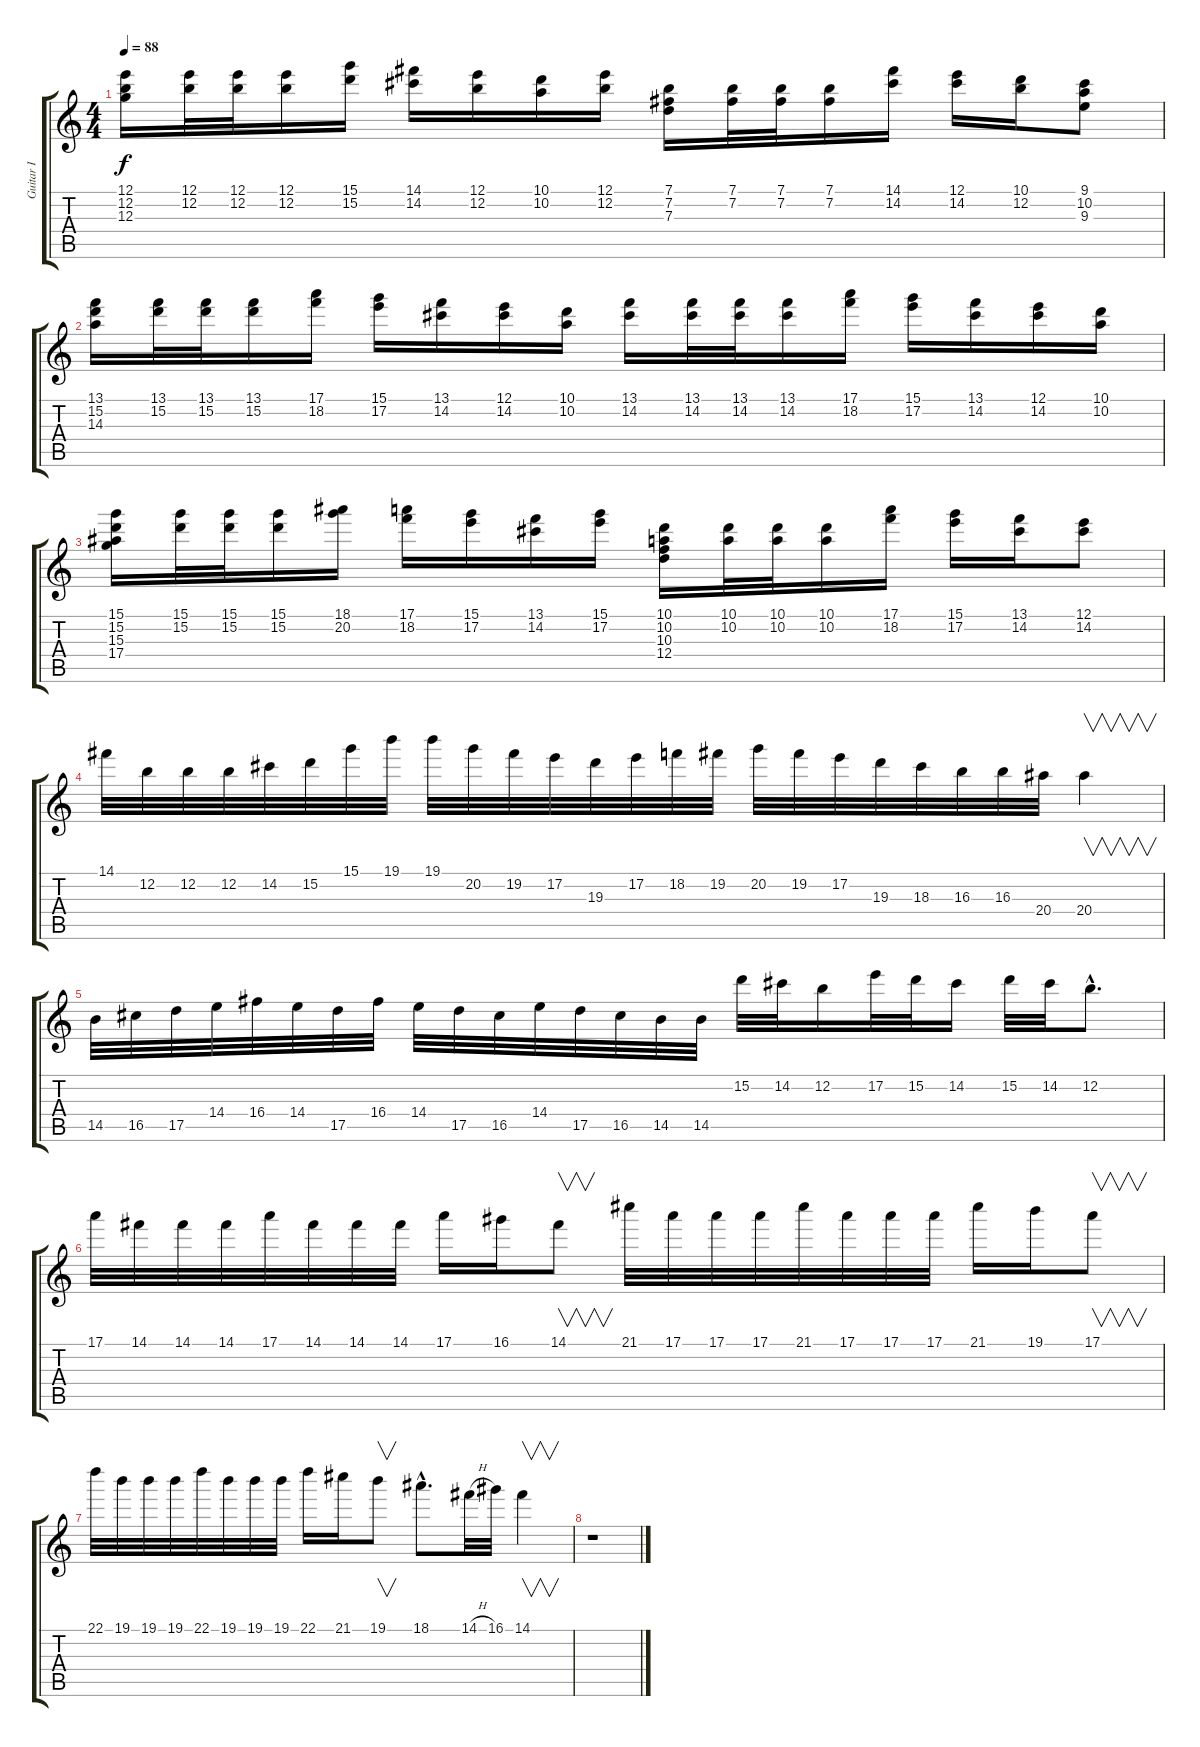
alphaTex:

\track ("Guitar I" "Guitar I") {instrument distortionguitar}
\staff {score tabs}
\tuning (E4 B3 G3 D3 A2 E2) {hide}
\ts (4 4)
\tempo 88
\clef g2
\ks c
(12.1 12.2 12.3).16{dy f} (12.1 12.2).32 (12.1 12.2).32 (12.1 12.2).16 (15.1 15.2).16 (14.1 14.2).16 (12.1 12.2).16 (10.1 10.2).16 (12.1 12.2).16 (7.1 7.2 7.3).16 (7.1 7.2).32 (7.1 7.2).32 (7.1 7.2).16 (14.1 14.2).16 (12.1 14.2).16 (10.1 12.2).16 (9.1 10.2 9.3).8 |
(13.1 15.2 14.3).16 (13.1 15.2).32 (13.1 15.2).32 (13.1 15.2).16 (17.1 18.2).16 (15.1 17.2).16 (13.1 14.2).16 (12.1 14.2).16 (10.1 10.2).16 (13.1 14.2).16 (13.1 14.2).32 (13.1 14.2).32 (13.1 14.2).16 (17.1 18.2).16 (15.1 17.2).16 (13.1 14.2).16 (12.1 14.2).16 (10.1 10.2).16 |
(15.1 15.2 15.3 17.4).16 (15.1 15.2).32 (15.1 15.2).32 (15.1 15.2).16 (18.1 20.2).16 (17.1 18.2).16 (15.1 17.2).16 (13.1 14.2).16 (15.1 17.2).16 (10.1 10.2 10.3 12.4).16 (10.1 10.2).32 (10.1 10.2).32 (10.1 10.2).16 (17.1 18.2).16 (15.1 17.2).16 (13.1 14.2).16 (12.1 14.2).8 |
14.1.32 12.2.32 12.2.32 12.2.32 14.2.32 15.2.32 15.1.32 19.1.32 19.1.32 20.2.32 19.2.32 17.2.32 19.3.32 17.2.32 18.2.32 19.2.32 20.2.32 19.2.32 17.2.32 19.3.32 18.3.32 16.3.32 16.3.32 20.4.32 20.4.4{v} |
14.5.32 16.5.32 17.5.32 14.4.32 16.4.32 14.4.32 17.5.32 16.4.32 14.4.32 17.5.32 16.5.32 14.4.32 17.5.32 16.5.32 14.5.32 14.5.32 15.2.32 14.2.32 12.2.16 17.2.32 15.2.32 14.2.16 15.2.32 14.2.32 12.2{hac}.8{d} |
17.1.32 14.1.32 14.1.32 14.1.32 17.1.32 14.1.32 14.1.32 14.1.32 17.1.16 16.1.16 14.1.8{v} 21.1.32 17.1.32 17.1.32 17.1.32 21.1.32 17.1.32 17.1.32 17.1.32 21.1.16 19.1.16 17.1.8{v} |
22.1.32 19.1.32 19.1.32 19.1.32 22.1.32 19.1.32 19.1.32 19.1.32 22.1.16 21.1.16 19.1.8{v} 18.1{hac}.8{d} 14.1{h}.32 16.1.32 14.1.4{v} |
r.1
